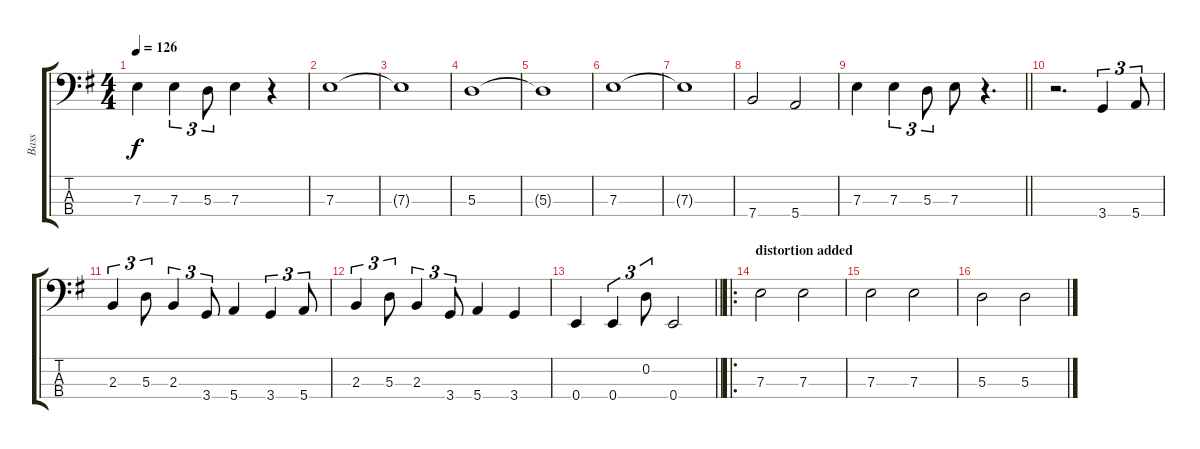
\track ("Bass" "Bass") {instrument fretlessbass}
\staff {score tabs}
\tuning (G2 D2 A1 E1) {hide}
\ts (4 4)
\tempo 126
\clef f4
\ks eminor
7.3.4{dy f} 7.3.4{tu (3 2)} 5.3.8{tu (3 2)} 7.3.4 r.4 |
7.3.1 |
7.3{t}.1 |
5.3.1 |
5.3{t}.1 |
7.3.1 |
7.3{t}.1 |
7.4.2 5.4.2 |
\barLineRight lightlight
7.3.4 7.3.4{tu (3 2)} 5.3.8{tu (3 2)} 7.3.8 r.4{d} |
r.2{d} 3.4.4{tu (3 2) volume 11} 5.4.8{tu (3 2)} |
2.3.4{tu (3 2)} 5.3.8{tu (3 2)} 2.3.4{tu (3 2)} 3.4.8{tu (3 2)} 5.4.4 3.4.4{tu (3 2)} 5.4.8{tu (3 2)} |
2.3.4{tu (3 2)} 5.3.8{tu (3 2)} 2.3.4{tu (3 2)} 3.4.8{tu (3 2)} 5.4.4 3.4.4 |
\barLineRight lightlight
0.4.4 0.4.4{tu (3 2)} 0.2.8{tu (3 2)} 0.4.2 |
\ro
\section ("" "distortion added")
7.3.2 7.3.2 |
7.3.2 7.3.2 |
5.3.2 5.3.2
